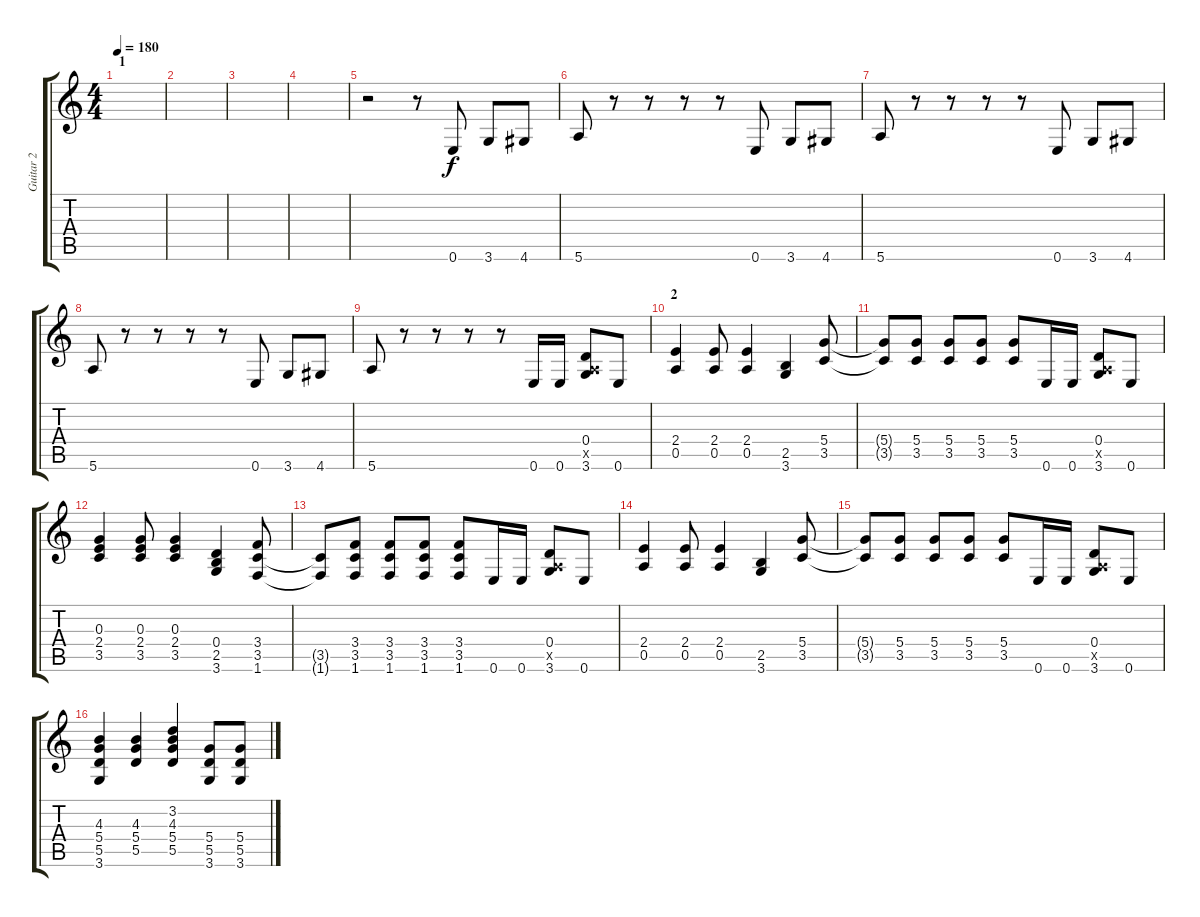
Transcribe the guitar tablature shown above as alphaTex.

\track ("Guitar 2" "Guitar 2") {instrument electricguitarclean}
\staff {score tabs}
\tuning (E4 B3 G3 D3 A2 E2) {hide}
\ts (4 4)
\section ("" "1")
\tempo 180
\clef g2
\ks c
|
|
|
|
r.2 r.8 0.6.8 3.6.8 4.6.8 |
5.6.8 r.8 r.8 r.8 r.8 0.6.8 3.6.8 4.6.8 |
5.6.8 r.8 r.8 r.8 r.8 0.6.8 3.6.8 4.6.8 |
5.6.8 r.8 r.8 r.8 r.8 0.6.8 3.6.8 4.6.8 |
5.6.8 r.8 r.8 r.8 r.8 0.6.16 0.6.16 (0.4 0.5{x} 3.6).8 0.6.8 |
\section ("" "2")
(2.4 0.5).4 (2.4 0.5).8 (2.4 0.5).4 (2.5 3.6).4 (5.4 3.5).8 |
(5.4{t} 3.5{t}).8 (5.4 3.5).8 (5.4 3.5).8 (5.4 3.5).8 (5.4 3.5).8 0.6.16 0.6.16 (0.4 0.5{x} 3.6).8 0.6.8 |
(0.3 2.4 3.5).4 (0.3 2.4 3.5).8 (0.3 2.4 3.5).4 (0.4 2.5 3.6).4 (3.4 3.5 1.6).8 |
(3.5{t} 1.6{t}).8 (3.4 3.5 1.6).8 (3.4 3.5 1.6).8 (3.4 3.5 1.6).8 (3.4 3.5 1.6).8 0.6.16 0.6.16 (0.4 0.5{x} 3.6).8 0.6.8 |
(2.4 0.5).4 (2.4 0.5).8 (2.4 0.5).4 (2.5 3.6).4 (5.4 3.5).8 |
(5.4{t} 3.5{t}).8 (5.4 3.5).8 (5.4 3.5).8 (5.4 3.5).8 (5.4 3.5).8 0.6.16 0.6.16 (0.4 0.5{x} 3.6).8 0.6.8 |
(4.3 5.4 5.5 3.6).4 (4.3 5.4 5.5).4 (3.2 4.3 5.4 5.5).4 (5.4 5.5 3.6).8 (5.4 5.5 3.6).8
